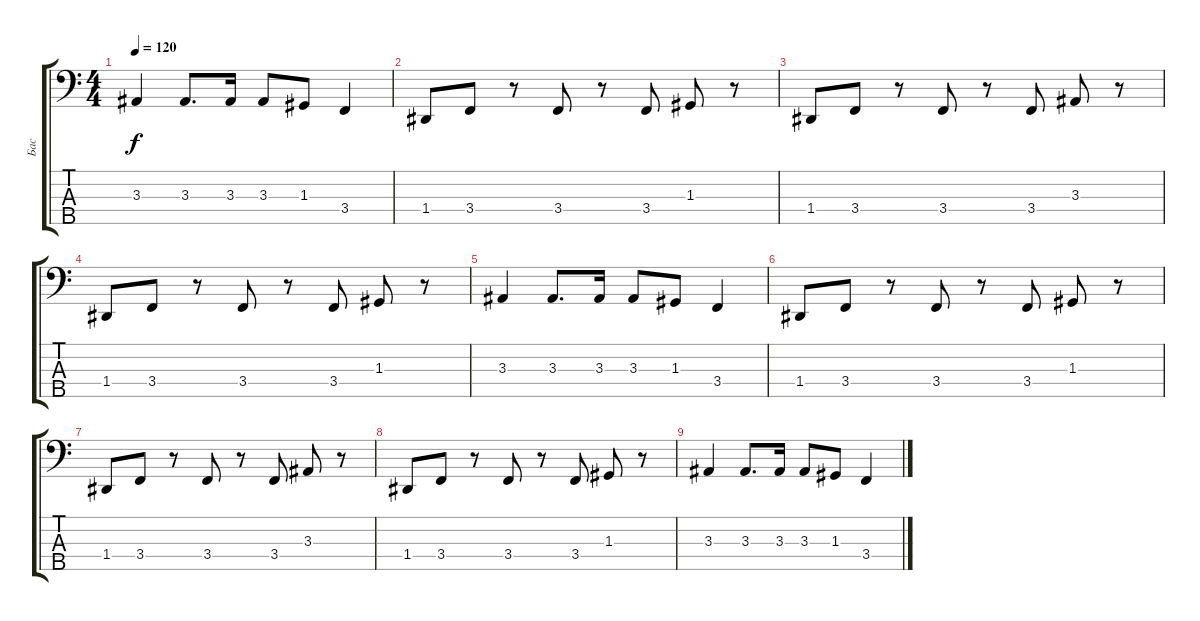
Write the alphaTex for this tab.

\track ("Бас" "Бас") {instrument electricbassfinger}
\staff {score tabs}
\tuning (F2 C2 G1 D1 A0) {hide}
\ts (4 4)
\tempo 120
\clef f4
\ks c
3.3.4{dy f} 3.3.8{d} 3.3.16 3.3.8 1.3.8 3.4.4 |
1.4.8 3.4.8 r.8 3.4.8 r.8 3.4.8 1.3.8 r.8 |
1.4.8 3.4.8 r.8 3.4.8 r.8 3.4.8 3.3.8 r.8 |
1.4.8 3.4.8 r.8 3.4.8 r.8 3.4.8 1.3.8 r.8 |
3.3.4 3.3.8{d} 3.3.16 3.3.8 1.3.8 3.4.4 |
1.4.8 3.4.8 r.8 3.4.8 r.8 3.4.8 1.3.8 r.8 |
1.4.8 3.4.8 r.8 3.4.8 r.8 3.4.8 3.3.8 r.8 |
1.4.8 3.4.8 r.8 3.4.8 r.8 3.4.8 1.3.8 r.8 |
3.3.4 3.3.8{d} 3.3.16 3.3.8 1.3.8 3.4.4
